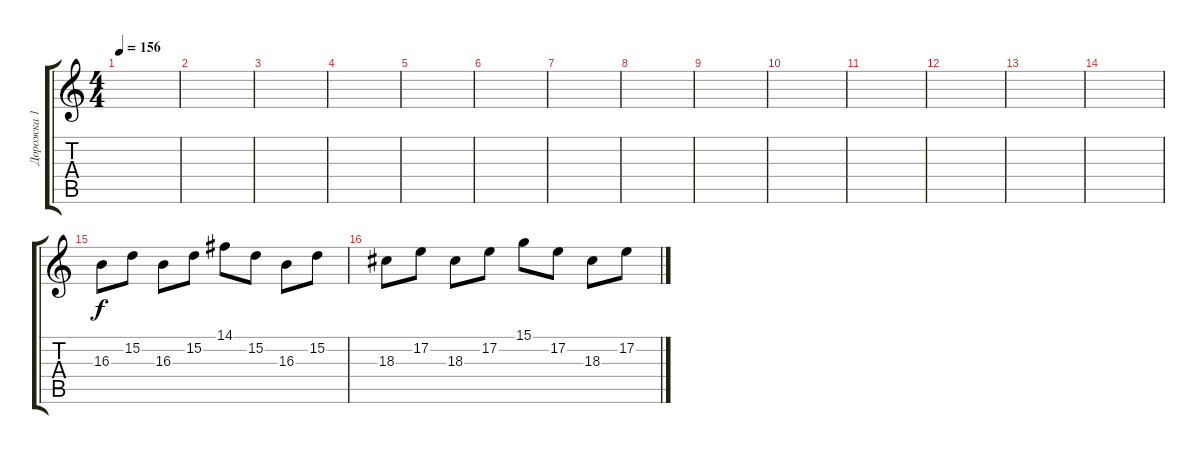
\track ("Дорожка 1" "Дорожка 1") {instrument electricgrandpiano}
\staff {score tabs}
\tuning (E4 B3 G3 D3 A2 E2) {hide}
\ts (4 4)
\tempo 156
\clef g2
\ks c
|
|
|
|
|
|
|
|
|
|
|
|
|
|
16.3.8 15.2.8 16.3.8 15.2.8 14.1.8 15.2.8 16.3.8 15.2.8 |
18.3.8 17.2.8 18.3.8 17.2.8 15.1.8 17.2.8 18.3.8 17.2.8
